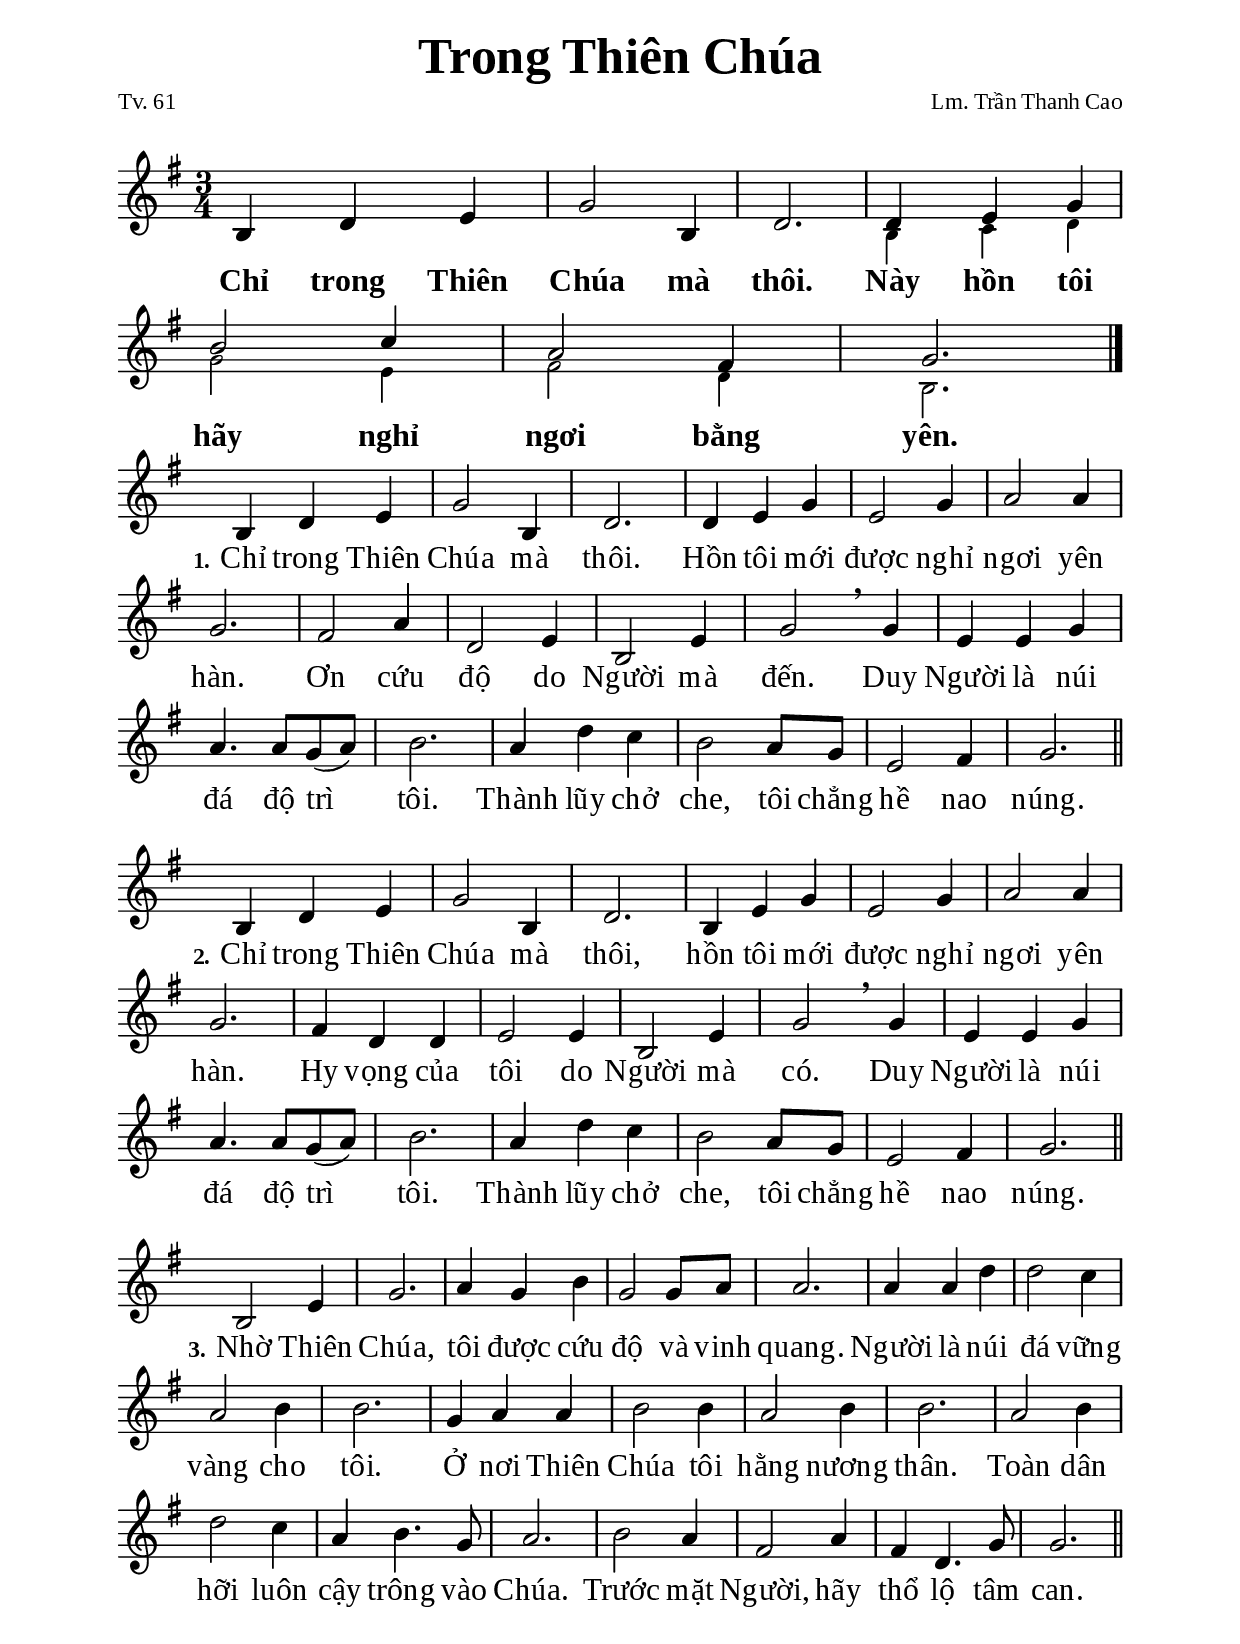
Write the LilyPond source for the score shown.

% Cài đặt chung
\version "2.20.0"
\include "english.ly"

\header {
  title = \markup { \fontsize #3 "Trong Thiên Chúa" }
  poet = "Tv. 61"
  composer = "Lm. Trần Thanh Cao"
  arranger = " "
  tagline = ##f
}

\paper {
  #(set-paper-size "a4")
  top-margin = 10\mm
  bottom-margin = 10\mm
  left-margin = 20\mm
  right-margin = 20\mm
  indent = #0
  #(define fonts
    (make-pango-font-tree
      "Liberation Serif"
      "Liberation Serif"
      "Liberation Serif"
      (/ 20 20)))
  page-count = #1
}

% Nhạc điệp khúc
nhacDiepKhucSop = \relative c' {
  b4 d e |
  g2 b,4 |
  d2. |
  d4 e g |
  b2 c4 |
  a2 fs4 |
  g2. \bar "|."
}

nhacDiepKhucBas = \relative c' {
  \skip 2.
  \skip 2.
  \skip 2.
  b4 c d |
  g2 e4 |
  fs2 d4 |
  b2.
}

% Nhạc phiên khúc
nhacPhienKhucMot = \relative c' {
  b4 d e |
  g2 b,4 |
  d2. |
  d4 e g |
  e2 g4 |
  a2 a4 |
  g2. |
  fs2 a4 |
  d,2 e4 |
  b2 e4 |
  g2 \breathe g4 |
  e4 e g |
  a4. a8 g (a) |
  b2. |
  a4 d c |
  b2 a8 g |
  e2 fs4 |
  g2. \bar "||"
}

nhacPhienKhucHai = \relative c' {
  b4 d e |
  g2 b,4 |
  d2. |
  b4 e g |
  e2 g4 |
  a2 a4 |
  g2. |
  fs4 d d |
  e2 e4 |
  b2 e4 |
  g2 \breathe g4 |
  e4 e g |
  a4. a8 g (a) |
  b2. |
  a4 d c |
  b2 a8 g |
  e2 fs4 |
  g2. \bar "||"
}

nhacPhienKhucBa = \relative c' {
  b2 e4 |
  g2. |
  a4 g b |
  g2 g8 a |
  a2. |
  a4 a d |
  d2 c4 |
  a2 b4 |
  b2. |
  g4 a a |
  b2 b4 |
  a2 b4 |
  b2. |
  a2 b4 |
  d2 c4 |
  a b4. g8 |
  a2. |
  b2 a4 |
  fs2 a4 |
  fs d4. g8 |
  g2. \bar "||"
}

% Lời điệp khúc
loiDiepKhuc = \lyricmode {
  Chỉ trong Thiên Chúa mà thôi.
  Này hồn tôi hãy nghỉ ngơi bằng yên.
}

% Lời phiên khúc
loiPhienKhucMot = \lyricmode {
  \set stanza = #"1."
  Chỉ trong Thiên Chúa mà thôi.
  Hồn tôi mới được nghỉ ngơi yên hàn.
  Ơn cứu độ do Người mà đến.
  Duy Người là núi đá độ trì tôi.
  Thành lũy chở che, tôi chẳng hề nao núng.
}

loiPhienKhucHai = \lyricmode {
  \set stanza = #"2."
  Chỉ trong Thiên Chúa mà thôi,
  hồn tôi mới được nghỉ ngơi yên hàn.
  Hy vọng của tôi do Người mà có.
  Duy Người là núi đá độ trì tôi.
  Thành lũy chở che, tôi chẳng hề nao núng.
}

loiPhienKhucBa = \lyricmode {
  \set stanza = #"3."
  Nhờ Thiên Chúa, tôi được cứu độ và vinh quang.
  Người là núi đá vững vàng cho tôi.
  Ở nơi Thiên Chúa tôi hằng nương thân.
  Toàn dân hỡi luôn cậy trông vào Chúa.
  Trước mặt Người, hãy thổ lộ tâm can.
}


% Dàn trang
\score {
  \new ChoirStaff <<
    \new Staff = diepKhuc \with {
        \consists "Merge_rests_engraver"
        \magnifyStaff #(magstep +1)
      }
      <<
      \new Voice = beSop {
        \voiceOne \key g \major \time 3/4 \nhacDiepKhucSop
      }
      \new Voice = beBas {
        \override NoteHead.font-size = #-2
        \voiceTwo \key g \major \time 3/4 \nhacDiepKhucBas
      }
    >>
    \new Lyrics \lyricsto beSop \loiDiepKhuc
  >>
  \layout {
    \override Lyrics.LyricText.font-series = #'bold
    \override Lyrics.LyricText.font-size = #+3
    \override Lyrics.LyricSpace.minimum-distance = #4.0
    \override Score.BarNumber.break-visibility = ##(#f #f #f)
    \override Score.SpacingSpanner.uniform-stretching = ##t
  }
}

\score {
  \new ChoirStaff <<
    \new Staff = phienKhuc \with {
        \magnifyStaff #(magstep +1)
      }
      <<
      \new Voice = beSop {
        \key g \major \time 3/4 \nhacPhienKhucMot
      }
    >>
    \new Lyrics \lyricsto beSop \loiPhienKhucMot
  >>
  \layout {
    \override Staff.TimeSignature.transparent = ##t
    \override Lyrics.LyricText.font-size = #+3
    \override Lyrics.LyricSpace.minimum-distance = #0.5
    \override Score.BarNumber.break-visibility = ##(#f #f #f)
    \override Score.SpacingSpanner.uniform-stretching = ##t
  }
}

\score {
  \new ChoirStaff <<
    \new Staff = phienKhuc \with {
        \magnifyStaff #(magstep +1)
      }
      <<
      \new Voice = beSop {
        \key g \major \time 3/4 \nhacPhienKhucHai
      }
    >>
    \new Lyrics \lyricsto beSop \loiPhienKhucHai
  >>
  \layout {
    \override Staff.TimeSignature.transparent = ##t
    \override Lyrics.LyricText.font-size = #+3
    \override Lyrics.LyricSpace.minimum-distance = #0.5
    \override Score.BarNumber.break-visibility = ##(#f #f #f)
    \override Score.SpacingSpanner.uniform-stretching = ##t
  }
}

\score {
  \new ChoirStaff <<
    \new Staff = phienKhuc \with {
        \magnifyStaff #(magstep +1)
      }
      <<
      \new Voice = beSop {
        \key g \major \time 3/4 \nhacPhienKhucBa
      }
    >>
    \new Lyrics \lyricsto beSop \loiPhienKhucBa
  >>
  \layout {
    \override Staff.TimeSignature.transparent = ##t
    \override Lyrics.LyricText.font-size = #+3
    \override Lyrics.LyricSpace.minimum-distance = #0.5
    \override Score.BarNumber.break-visibility = ##(#f #f #f)
    \override Score.SpacingSpanner.uniform-stretching = ##t
  }
}
